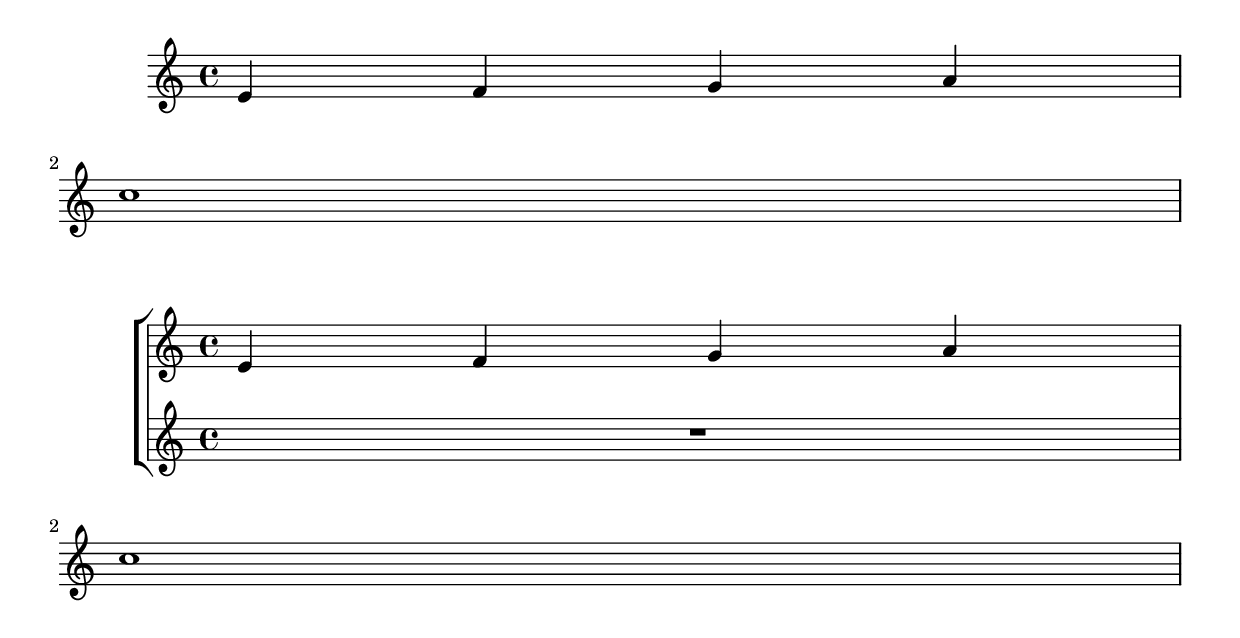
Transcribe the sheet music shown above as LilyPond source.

%% Do not edit this file; it is auto-generated from LSR http://lsr.dsi.unimi.it
%% This file is in the public domain.
\version "2.12.0"

\header {
  lsrtags = "staff-notation, tweaks-and-overrides, breaks"

  texidoces = "
El primer pentagrama vacío también se puede suprimir de la
partitura estableciendo la propiedad @code{remove-first} de
@code{VerticalAxisGroup}.  Esto se puede hacer globalmente dentro
del bloque @code{\\layout}, o localmente dentro del pentagrama
concreto que se quiere suprimir.  En este último caso, tenemos que
especificar el contexto (@code{Staff} se aplica sólo al pentagrama
actual) delante de la propiedad.

El pentagrama inferior del segundo grupo no se elimina, porque el
ajuste sólo se aplica al pentagrama concreto dentro del que se
escribe.

"
  doctitlees = "Quitar la primera línea vacía"

  texidoc = "
The first empty staff can also be removed from the score by setting the
@code{VerticalAxisGroup} property @code{remove-first}. This can be done
globally inside the @code{\\layout} block, or locally inside the
specific staff that should be removed.  In the latter case, you have to
specify the context (@code{Staff} applies only to the current staff) in
front of the property.

The lower staff of the second staff group is not removed, because the
setting applies only to the specific staff inside of which it is
written. 

"
  doctitle = "Removing the first empty line"
} % begin verbatim

\layout {
  \context { 
    \RemoveEmptyStaffContext 
    % To use the setting globally, uncomment the following line:
    % \override VerticalAxisGroup #'remove-first = ##t
  }
}
\new StaffGroup <<
  \new Staff \relative c' {
    e4 f g a \break
    c1
  }
  \new Staff {
    % To use the setting globally, comment this line,
    % uncomment the line in the \layout block above
    \override Staff.VerticalAxisGroup #'remove-first = ##t
    R1 \break
    R
  }
>>
\new StaffGroup <<
  \new Staff \relative c' {
    e4 f g a \break
    c1
  }
  \new Staff {
    R1 \break
    R
  }
>>
